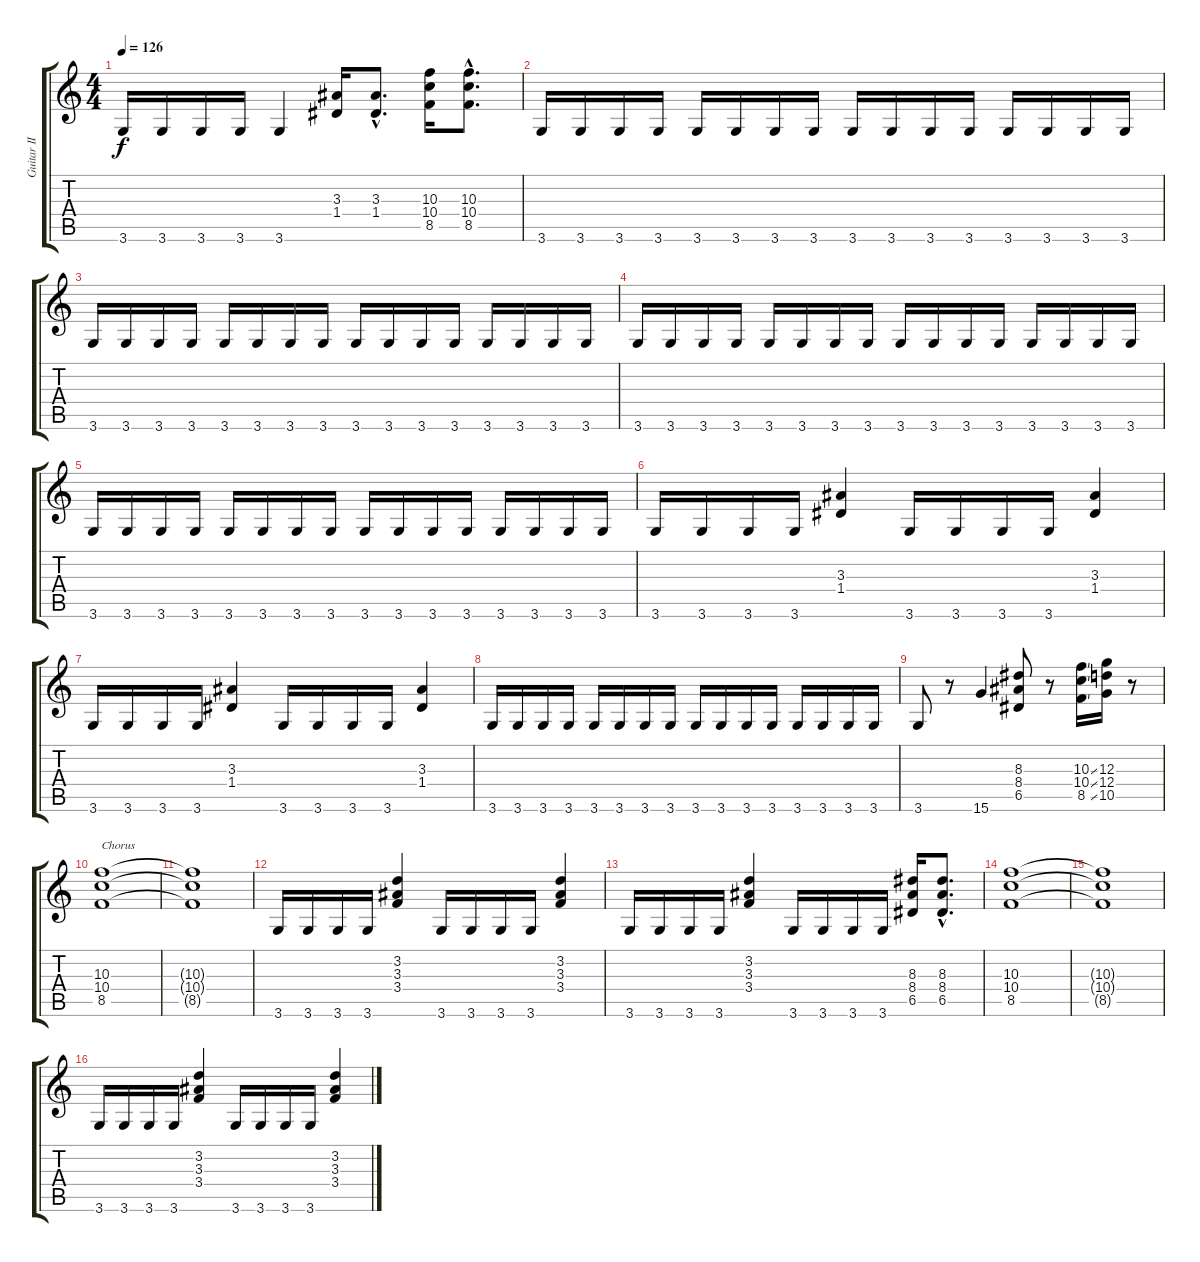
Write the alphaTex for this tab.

\track ("Guitar II" "Guitar II") {instrument overdrivenguitar}
\staff {score tabs}
\tuning (E4 B3 G3 D3 A2 E2) {hide}
\ts (4 4)
\tempo 126
\clef g2
\ks c
3.6.16{dy f} 3.6.16 3.6.16 3.6.16 3.6.4 (3.3 1.4).16 (3.3{hac} 1.4{hac}).8{d} (10.3 10.4 8.5).16 (10.3{hac} 10.4{hac} 8.5{hac}).8{d} |
3.6.16 3.6.16 3.6.16 3.6.16 3.6.16 3.6.16 3.6.16 3.6.16 3.6.16 3.6.16 3.6.16 3.6.16 3.6.16 3.6.16 3.6.16 3.6.16 |
3.6.16 3.6.16 3.6.16 3.6.16 3.6.16 3.6.16 3.6.16 3.6.16 3.6.16 3.6.16 3.6.16 3.6.16 3.6.16 3.6.16 3.6.16 3.6.16 |
3.6.16 3.6.16 3.6.16 3.6.16 3.6.16 3.6.16 3.6.16 3.6.16 3.6.16 3.6.16 3.6.16 3.6.16 3.6.16 3.6.16 3.6.16 3.6.16 |
3.6.16 3.6.16 3.6.16 3.6.16 3.6.16 3.6.16 3.6.16 3.6.16 3.6.16 3.6.16 3.6.16 3.6.16 3.6.16 3.6.16 3.6.16 3.6.16 |
3.6.16 3.6.16 3.6.16 3.6.16 (3.3 1.4).4 3.6.16 3.6.16 3.6.16 3.6.16 (3.3 1.4).4 |
3.6.16 3.6.16 3.6.16 3.6.16 (3.3 1.4).4 3.6.16 3.6.16 3.6.16 3.6.16 (3.3 1.4).4 |
3.6.16 3.6.16 3.6.16 3.6.16 3.6.16 3.6.16 3.6.16 3.6.16 3.6.16 3.6.16 3.6.16 3.6.16 3.6.16 3.6.16 3.6.16 3.6.16 |
3.6.8 r.8 15.6.4 (8.3 8.4 6.5).8 r.8 (10.3{ss} 10.4{ss} 8.5{ss}).16 (12.3 12.4 10.5).16 r.8 |
(10.3 10.4 8.5).1{txt "Chorus"} |
(10.3{t} 10.4{t} 8.5{t}).1 |
3.6.16 3.6.16 3.6.16 3.6.16 (3.2 3.3 3.4).4 3.6.16 3.6.16 3.6.16 3.6.16 (3.2 3.3 3.4).4 |
3.6.16 3.6.16 3.6.16 3.6.16 (3.2 3.3 3.4).4 3.6.16 3.6.16 3.6.16 3.6.16 (8.3 8.4 6.5).16 (8.3{hac} 8.4{hac} 6.5{hac}).8{d} |
(10.3 10.4 8.5).1 |
(10.3{t} 10.4{t} 8.5{t}).1 |
3.6.16 3.6.16 3.6.16 3.6.16 (3.2 3.3 3.4).4 3.6.16 3.6.16 3.6.16 3.6.16 (3.2 3.3 3.4).4
